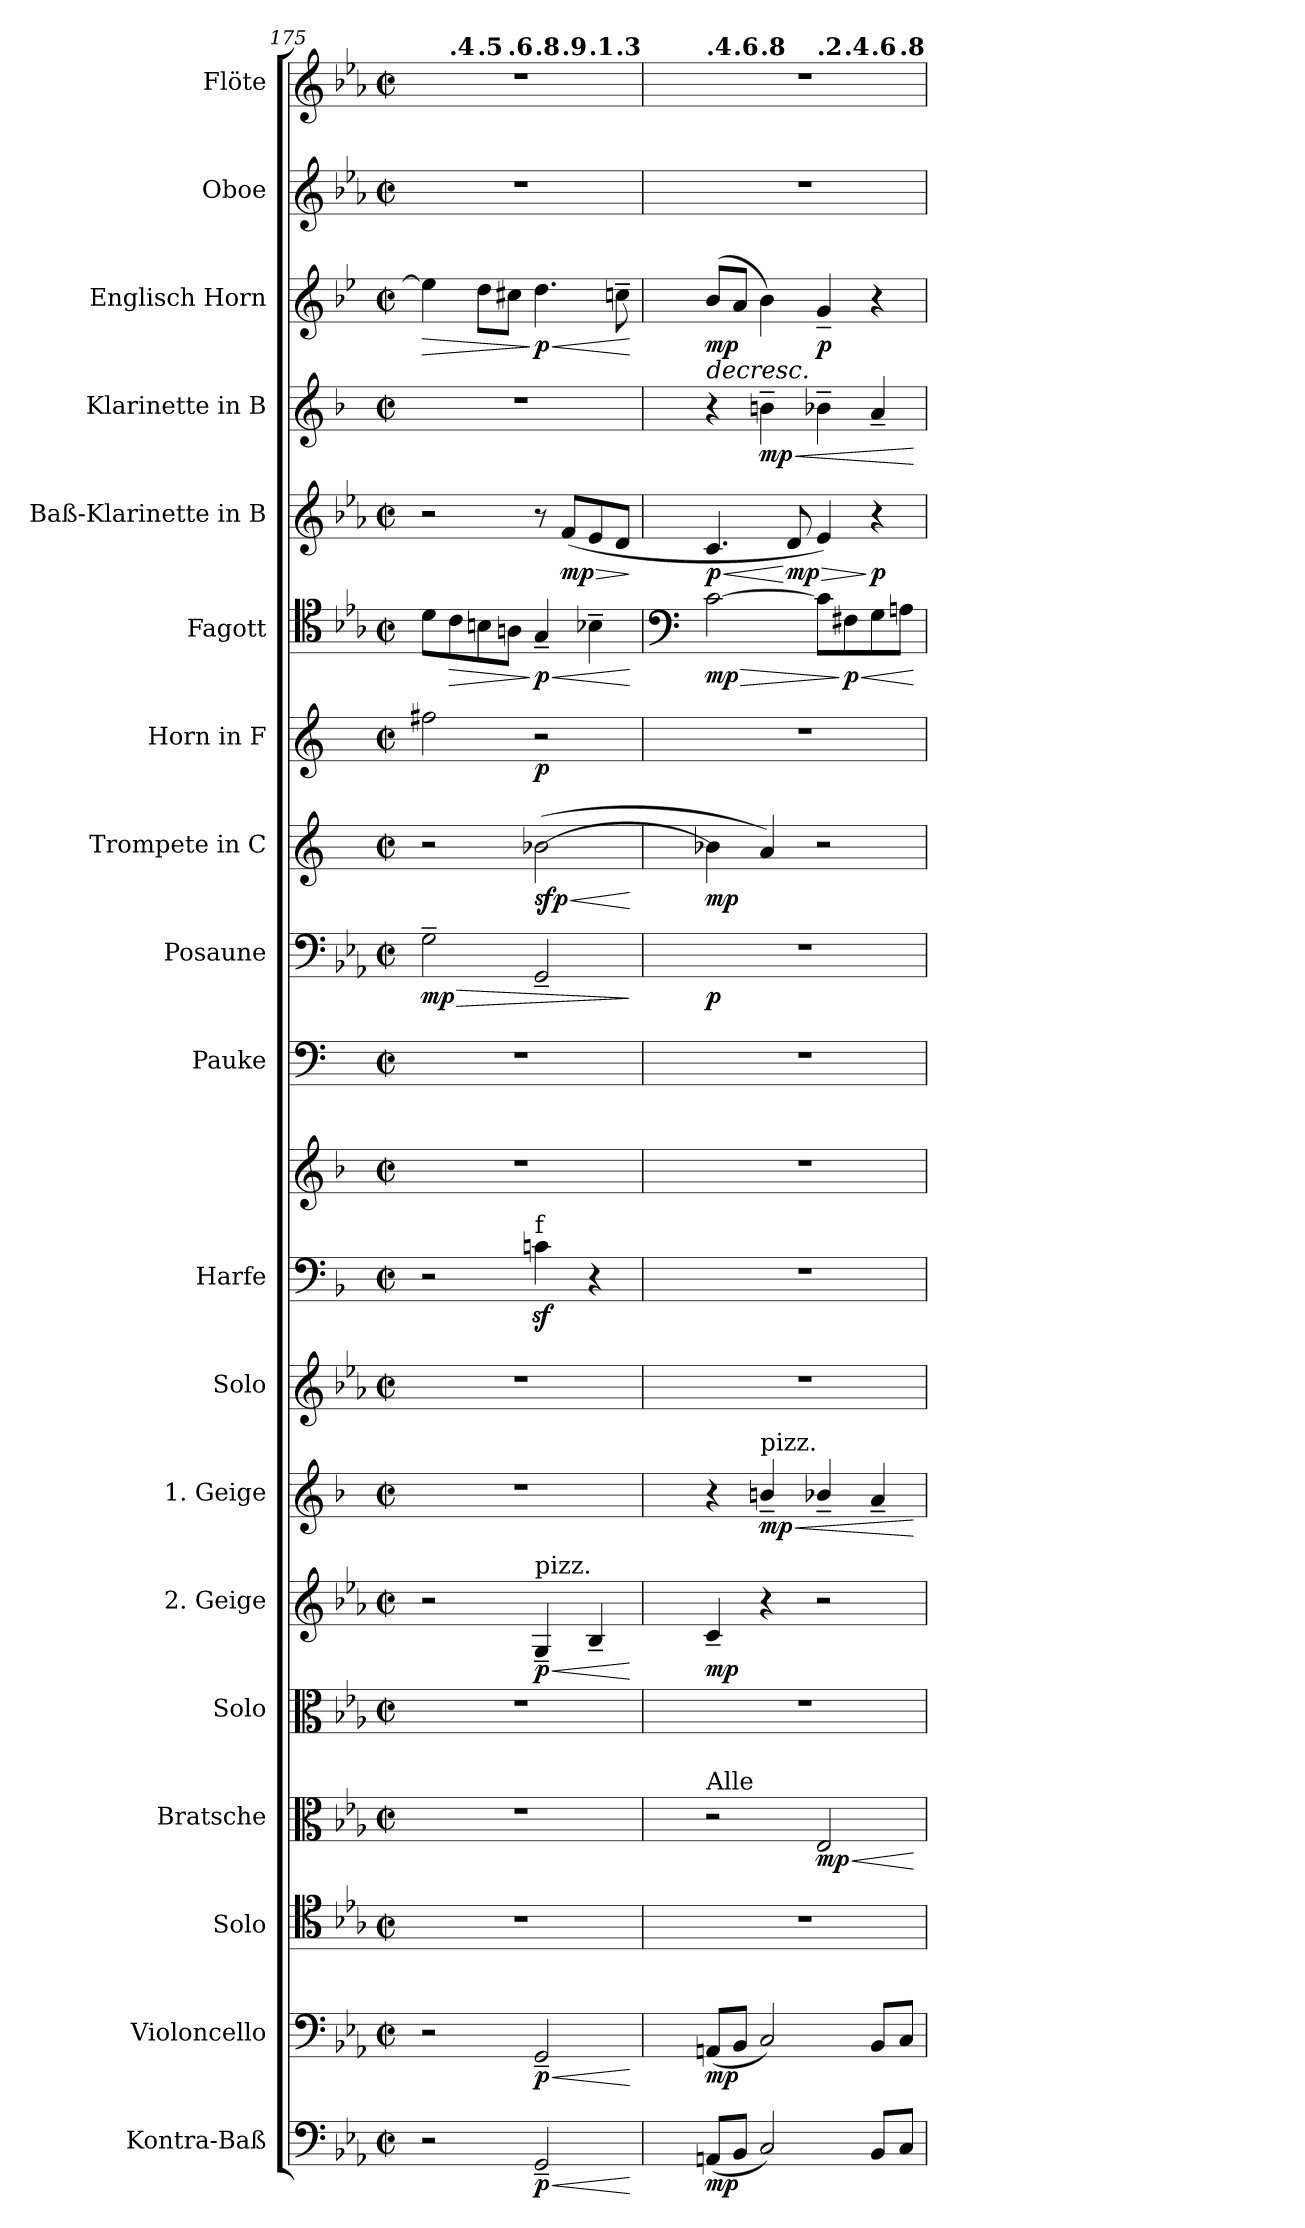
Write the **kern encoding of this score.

**kern	**dynam	**kern	**dynam	**kern	**kern	**dynam	**kern	**kern	**dynam	**kern	**dynam	**kern	**kern	**kern	**kern	**kern	**dynam	**kern	**dynam	**kern	**dynam	**kern	**dynam	**kern	**dynam	**kern	**dynam	**kern	**dynam	**kern	**kern
*part19	*part19	*part18	*part18	*part17	*part16	*part16	*part15	*part14	*part14	*part13	*part13	*part12	*part11	*part11	*part10	*part9	*part9	*part8	*part8	*part7	*part7	*part6	*part6	*part5	*part5	*part4	*part4	*part3	*part3	*part2	*part1
*staff20	*staff20	*staff19	*staff19	*staff18	*staff17	*staff17	*staff16	*staff15	*staff15	*staff14	*staff14	*staff13	*staff12	*staff11	*staff10	*staff9	*staff9	*staff8	*staff8	*staff7	*staff7	*staff6	*staff6	*staff5	*staff5	*staff4	*staff4	*staff3	*staff3	*staff2	*staff1
*I"Kontra-Baß	*	*I"Violoncello	*	*I"Solo	*I"Bratsche	*	*I"Solo	*I"2. Geige	*	*I"1. Geige	*	*I"Solo	*I"Harfe	*	*I"Pauke	*I"Posaune	*	*I"Trompete in C	*	*I"Horn in F	*	*I"Fagott	*	*I"Baß-Klarinette in B	*	*I"Klarinette in B	*	*I"Englisch Horn	*	*I"Oboe	*I"Flöte
*	*	*I'Vlc.	*	*I'Solo	*I'Br.	*	*I'Solo	*I'2. Gg	*	*I'1. Gg.	*	*I'Solo	*I'Hrf.	*	*I'Pk.	*I'Pos.	*	*I'Trp.	*	*I'Hr. F	*	*I'Fg.	*	*	*	*I'Kl. B	*	*I'E. H.	*	*I'Ob.	*I'Fl.
*clefF4	*	*clefF4	*	*clefC4	*clefC3	*	*clefC3	*clefG2	*	*clefG2	*	*clefG2	*clefF4	*clefG2	*clefF4	*clefF4	*	*clefG2	*	*clefG2	*	*clefC4	*	*clefG2	*	*clefG2	*	*clefG2	*	*clefG2	*clefG2
*ITrd7c12	*	*	*	*	*	*	*	*	*	*ITrd1c2	*	*	*ITrd1c2	*ITrd1c2	*	*	*	*	*	*ITrd4c7	*	*	*	*ITrd8c14	*	*ITrd1c2	*	*ITrd4c7	*	*	*
*k[b-e-a-]	*	*k[b-e-a-]	*	*k[b-e-a-]	*k[b-e-a-]	*	*k[b-e-a-]	*k[b-e-a-]	*	*k[b-e-a-]	*	*k[b-e-a-]	*k[b-e-a-]	*k[b-e-a-]	*k[]	*k[b-e-a-]	*	*k[]	*	*k[b-]	*	*k[b-e-a-]	*	*k[b-e-a-]	*	*k[b-e-a-]	*	*k[b-e-a-]	*	*k[b-e-a-]	*k[b-e-a-]
*M2/2	*	*M2/2	*	*M2/2	*M2/2	*	*M2/2	*M2/2	*	*M2/2	*	*M2/2	*M2/2	*M2/2	*M2/2	*M2/2	*	*M2/2	*	*M2/2	*	*M2/2	*	*M2/2	*	*M2/2	*	*M2/2	*	*M2/2	*M2/2
*met(c|)	*	*met(c|)	*	*met(c|)	*met(c|)	*	*met(c|)	*met(c|)	*	*met(c|)	*	*met(c|)	*met(c|)	*met(c|)	*met(c|)	*met(c|)	*	*met(c|)	*	*met(c|)	*	*met(c|)	*	*met(c|)	*	*met(c|)	*	*met(c|)	*	*met(c|)	*met(c|)
*MM116	*	*MM116	*	*MM116	*MM116	*	*MM116	*MM116	*	*MM116	*	*MM116	*MM116	*MM116	*MM116	*MM116	*	*MM116	*	*MM116	*	*MM116	*	*MM116	*	*MM116	*	*MM116	*	*MM116	*MM116
=175	=175	=175	=175	=175	=175	=175	=175	=175	=175	=175	=175	=175	=175	=175	=175	=175	=175	=175	=175	=175	=175	=175	=175	=175	=175	=175	=175	=175	=175	=175	=175
!	!	!	!	!	!	!	!	!	!	!	!	!	!	!	!	!	!	!	!	!	!	!	!	!	!	!	!	!	!	!	!LO:TX:a:B:t=.2
!	!	!	!	!	!	!	!	!	!	!	!	!	!	!	!	!	!LO:HP:b	!	!	!	!	!	!	!	!	!	!	!	!LO:HP:b	!	!
!	!	!	!	!	!	!	!	!	!	!	!	!	!	!	!	!	!LO:DY:n=1:b	!	!	!	!	!	!	!	!	!	!	!	!	!	!
*	*	*	*	*	*	*	*	*	*	*	*	*	*	*	*	*	*	*	*	*	*	*	*	*	*	*	*	*	*	*	*^
*	*	*	*	*	*	*	*	*	*	*	*	*	*	*	*	*	*	*	*	*	*	*	*	*	*	*	*	*	*	*	*	*^
*	*	*	*	*	*	*	*	*	*	*	*	*	*	*	*	*	*	*	*	*	*	*	*	*	*	*	*	*	*	*	*	*	*^
*	*	*	*	*	*	*	*	*	*	*	*	*	*	*	*	*	*	*	*	*	*	*	*	*	*	*	*	*	*	*	*	*	*	*^
*	*	*	*	*	*	*	*	*	*	*	*	*	*	*	*	*	*	*	*	*	*	*	*	*	*	*	*	*	*	*	*	*	*	*	*^
*	*	*	*	*	*	*	*	*	*	*	*	*	*	*	*	*	*	*	*	*	*	*	*	*	*	*	*	*	*	*	*	*	*	*	*	*^
2r	.	2r	.	1r	1r	.	1r	2r	.	1r	.	1r	2r	1r	1r	2G~\	> mp	2r	.	2bn\	.	8d\L	.	2r	.	1r	.	4a\]	>	1r	1r	8ryy	4ryy	4.ryy	2ryy	2ryy	2.ryy
*	*	*	*	*	*	*	*	*	*	*	*	*	*	*	*	*	*	*	*	*	*	*	*	*	*	*	*	*	*	*	*MM116	*	*	*	*	*	*
!	!	!	!	!	!	!	!	!	!	!	!	!	!	!	!	!	!	!	!	!	!	!	!	!	!	!	!	!	!	!	!	!LO:TX:a:B:t=.4	!	!	!	!	!
!	!	!	!	!	!	!	!	!	!	!	!	!	!	!	!	!	!	!	!	!	!	!	!LO:HP:b	!	!	!	!	!	!	!	!	!	!	!	!	!	!
.	.	.	.	.	.	.	.	.	.	.	.	.	.	.	.	.	.	.	.	.	.	8c\	>	.	.	.	.	.	.	.	.	2..ryy	.	.	.	.	.
*	*	*	*	*	*	*	*	*	*	*	*	*	*	*	*	*	*	*	*	*	*	*	*	*	*	*	*	*	*	*	*MM116	*	*	*	*	*	*
!	!	!	!	!	!	!	!	!	!	!	!	!	!	!	!	!	!	!	!	!	!	!	!	!	!	!	!	!	!	!	!	!	!LO:TX:a:B:t=.5	!	!	!	!
.	.	.	.	.	.	.	.	.	.	.	.	.	.	.	.	.	.	.	.	.	.	8Bn\	.	.	.	.	.	8g\L	.	.	.	.	2.ryy	.	.	.	.
*	*	*	*	*	*	*	*	*	*	*	*	*	*	*	*	*	*	*	*	*	*	*	*	*	*	*	*	*	*	*	*MM116	*	*	*	*	*	*
!	!	!	!	!	!	!	!	!	!	!	!	!	!	!	!	!	!	!	!	!	!	!	!	!	!	!	!	!	!	!	!	!	!	!LO:TX:a:B:t=.6	!	!	!
.	.	.	.	.	.	.	.	.	.	.	.	.	.	.	.	.	.	.	.	.	.	8An\J	.	.	.	.	.	8f#X\J	.	.	.	.	.	2ryy	.	.	.
*	*	*	*	*	*	*	*	*	*	*	*	*	*	*	*	*	*	*	*	*	*	*	*	*	*	*	*	*	*	*	*MM116	*	*	*	*	*	*
!	!	!	!	!	!	!	!	!	!	!	!	!	!	!	!	!	!	!	!	!	!	!	!	!	!	!	!	!	!	!	!	!	!	!	!LO:TX:a:B:t=.8	!	!
!	!	!	!	!	!	!	!	!	!	!	!	!	!LO:TX:a:t=f	!	!	!	!	!	!	!	!	!	!	!	!	!	!	!	!	!	!	!	!	!	!	!	!
!	!	!	!	!	!	!	!	!LO:TX:a:t=pizz.	!	!	!	!	!	!	!	!	!	!	!	!	!	!	!	!	!	!	!	!	!	!	!	!	!	!	!	!	!
!	!LO:HP:b	!	!LO:HP:b	!	!	!	!	!	!LO:HP:b	!	!	!	!	!	!	!	!	!	!LO:HP:b	!	!	!	!LO:HP:n=1:b	!	!	!	!	!	!LO:HP:n=1:b	!	!	!	!	!	!	!	!
!	!LO:DY:n=1:b	!	!LO:DY:n=1:b	!	!	!	!	!	!LO:DY:n=1:b	!	!	!	!	!	!	!	!	!	!LO:DY:n=1:b	!	!LO:DY:b	!	!LO:DY:n=1:b	!	!	!	!	!	!LO:DY:n=1:b	!	!	!	!	!	!	!	!
2GGG~/	< p	2GG~/	< p	.	.	.	.	4G~/	< p	.	.	.	4B-Xz<\	.	.	2GG~/	.	(>[2b-X\	< sfp	2r	p	4G~/	] < p	8r	.	.	.	4.g\	] < p	.	.	.	.	.	2ryy	8ryy	.
*	*	*	*	*	*	*	*	*	*	*	*	*	*	*	*	*	*	*	*	*	*	*	*	*	*	*	*	*	*	*	*MM116	*	*	*	*	*	*
!	!	!	!	!	!	!	!	!	!	!	!	!	!	!	!	!	!	!	!	!	!	!	!	!	!	!	!	!	!	!	!	!	!	!	!	!LO:TX:a:B:t=.9	!
!	!	!	!	!	!	!	!	!	!	!	!	!	!	!	!	!	!	!	!	!	!	!	!	!	!LO:HP:b	!	!	!	!	!	!	!	!	!	!	!	!
!	!	!	!	!	!	!	!	!	!	!	!	!	!	!	!	!	!	!	!	!	!	!	!	!	!LO:DY:n=1:b	!	!	!	!	!	!	!	!	!	!	!	!
.	.	.	.	.	.	.	.	.	.	.	.	.	.	.	.	.	.	.	.	.	.	.	.	(<8F/L	> mp	.	.	.	.	.	.	.	.	.	.	4.ryy	.
*	*	*	*	*	*	*	*	*	*	*	*	*	*	*	*	*	*	*	*	*	*	*	*	*	*	*	*	*	*	*	*MM118	*	*	*	*	*	*
!	!	!	!	!	!	!	!	!	!	!	!	!	!	!	!	!	!	!	!	!	!	!	!	!	!	!	!	!	!	!	!	!	!	!	!	!	!LO:TX:a:B:t=.1
.	.	.	.	.	.	.	.	4B-~/	.	.	.	.	4r	.	.	.	.	.	.	.	.	4B-X~\	.	8E-/	.	.	.	.	.	.	.	.	.	.	.	.	4ryy
*	*	*	*	*	*	*	*	*	*	*	*	*	*	*	*	*	*	*	*	*	*	*	*	*	*	*	*	*	*	*	*MM118	*	*	*	*	*	*
!	!	!	!	!	!	!	!	!	!	!	!	!	!	!	!	!	!	!	!	!	!	!	!	!	!	!	!	!	!	!	!	!	!	!LO:TX:a:B:t=.3	!	!	!
.	.	.	.	.	.	.	.	.	.	.	.	.	.	.	.	.	.	.	.	.	.	.	.	8D/J	.	.	.	8fn~\	.	.	.	.	.	8ryy	.	.	.
.	[	.	[	.	.	.	.	.	[	.	.	.	.	.	.	.	]	.	[	.	.	.	[	.	]	.	.	.	[	.	.	.	.	.	.	.	.
*	*	*	*	*	*	*	*	*	*	*	*	*	*	*	*	*	*	*	*	*	*	*	*	*	*	*	*	*	*	*	*v	*v	*v	*v	*v	*v	*v
!!LO:PB:g=z
=176	=176	=176	=176	=176	=176	=176	=176	=176	=176	=176	=176	=176	=176	=176	=176	=176	=176	=176	=176	=176	=176	=176	=176	=176	=176	=176	=176	=176	=176	=176	=176
*	*	*	*	*	*	*	*	*	*	*	*	*	*	*	*	*	*	*	*	*	*	*clefF4	*	*	*	*	*	*	*	*	*
*	*	*	*	*	*	*	*	*	*	*	*	*	*	*	*	*	*	*	*	*	*	*	*	*	*	*	*	*	*	*	*MM118
*	*	*	*	*	*	*	*	*	*	*	*	*	*	*	*	*	*	*	*	*	*	*	*	*	*	*	*	*	*	*	*^
*	*	*	*	*	*	*	*	*	*	*	*	*	*	*	*	*	*	*	*	*	*	*	*	*	*	*	*	*	*	*	*	*^
*	*	*	*	*	*	*	*	*	*	*	*	*	*	*	*	*	*	*	*	*	*	*	*	*	*	*	*	*	*	*	*	*	*^
*	*	*	*	*	*	*	*	*	*	*	*	*	*	*	*	*	*	*	*	*	*	*	*	*	*	*	*	*	*	*	*	*	*	*^
*	*	*	*	*	*	*	*	*	*	*	*	*	*	*	*	*	*	*	*	*	*	*	*	*	*	*	*	*	*	*	*	*	*	*	*^
*	*	*	*	*	*	*	*	*	*	*	*	*	*	*	*	*	*	*	*	*	*	*	*	*	*	*	*	*	*	*	*	*	*	*	*	*^
!	!	!	!	!	!	!	!	!	!	!	!	!	!	!	!	!	!	!	!	!	!	!	!	!	!	!	!	!	!	!	!LO:TX:a:B:t=.4	!	!	!	!	!	!
!	!	!	!	!	!LO:TX:a:t=Alle	!	!	!	!	!	!	!	!	!	!	!	!	!	!	!	!	!	!	!	!	!	!	!	!	!	!	!	!	!	!	!	!
!	!LO:DY:b	!	!LO:DY:b	!	!	!	!	!	!LO:DY:b	!	!	!	!	!	!	!	!LO:DY:b	!	!LO:DY:b	!	!	!	!LO:HP:b	!	!LO:HP:b	!	!	!	!LO:HP:b	!	!	!	!	!	!	!	!
!	!	!	!	!	!	!	!	!	!	!	!	!	!	!	!	!	!	!	!	!	!	!	!LO:DY:n=1:b	!	!LO:DY:n=1:b	!	!	!	!LO:DY:n=1:b	!	!	!	!	!	!	!	!
*	*	*	*	*	*	*	*	*	*	*	*	*	*	*	*	*	*	*	*	*	*	*	*	*	*	*	*	*	*	*	*	*	*	*	*	*	*^
(<8AAAn/L	mp	(<8AAn/L	mp	1r	2r	.	1r	4c~/	mp	4r	.	1r	1r	1r	1r	1r	p	4b-X\]	mp	1r	.	[2c\	> mp	4.C/	< p	4r	.	(>8e-/L	> mp	1r	1r	8ryy	4ryy	2ryy	2ryy	2.ryy	2..ryy	4.ryy
*	*	*	*	*	*	*	*	*	*	*	*	*	*	*	*	*	*	*	*	*	*	*	*	*	*	*	*	*	*	*	*MM118	*	*	*	*	*	*	*
!	!	!	!	!	!	!	!	!	!	!	!	!	!	!	!	!	!	!	!	!	!	!	!	!	!	!	!	!	!	!	!	!LO:TX:a:B:t=.6	!	!	!	!	!	!
8BBB-/J	.	8BB-/J	.	.	.	.	.	.	.	.	.	.	.	.	.	.	.	.	.	.	.	.	.	.	.	.	.	8d/J	.	.	.	2..ryy	.	.	.	.	.	.
*	*	*	*	*	*	*	*	*	*	*	*	*	*	*	*	*	*	*	*	*	*	*	*	*	*	*	*	*	*	*	*MM118	*	*	*	*	*	*	*
!	!	!	!	!	!	!	!	!	!	!	!	!	!	!	!	!	!	!	!	!	!	!	!	!	!	!	!	!	!	!	!	!	!LO:TX:a:B:t=.8	!	!	!	!	!
!	!	!	!	!	!	!	!	!	!	!LO:TX:a:t=pizz.	!	!	!	!	!	!	!	!	!	!	!	!	!	!	!	!	!	!	!	!	!	!	!	!	!	!	!	!
!	!	!	!	!	!	!	!	!	!	!	!LO:HP:b	!	!	!	!	!	!	!	!	!	!	!	!	!	!	!	!LO:HP:b	!	!	!	!	!	!	!	!	!	!	!
!	!	!	!	!	!	!	!	!	!	!	!LO:DY:n=1:b	!	!	!	!	!	!	!	!	!	!	!	!	!	!	!	!LO:DY:n=1:b	!	!	!	!	!	!	!	!	!	!	!
2CC/)	.	2C/)	.	.	.	.	.	4r	.	4an~/	< mp	.	.	.	.	.	.	4a/)	.	.	.	.	.	.	.	4an~\	< mp	4e-\)	.	.	.	.	2.ryy	.	.	.	.	.
*	*	*	*	*	*	*	*	*	*	*	*	*	*	*	*	*	*	*	*	*	*	*	*	*	*	*	*	*	*	*	*MM120	*	*	*	*	*	*	*
!	!	!	!	!	!	!	!	!	!	!	!	!	!	!	!	!	!	!	!	!	!	!	!	!	!LO:HP:n=1:b	!	!	!	!	!	!	!	!	!	!	!	!	!
!	!	!	!	!	!	!	!	!	!	!	!	!	!	!	!	!	!	!	!	!	!	!	!	!	!LO:DY:n=2:b	!	!	!	!	!	!	!	!	!	!	!	!	!
.	.	.	.	.	.	.	.	.	.	.	.	.	.	.	.	.	.	.	.	.	.	.	.	8D/	[ > mp	.	.	.	.	.	.	.	.	.	.	.	.	2ryy
*	*	*	*	*	*	*	*	*	*	*	*	*	*	*	*	*	*	*	*	*	*	*	*	*	*	*	*	*	*	*	*MM120	*	*	*	*	*	*	*
!	!	!	!	!	!	!	!	!	!	!	!	!	!	!	!	!	!	!	!	!	!	!	!	!	!	!	!	!	!	!	!	!	!	!LO:TX:a:B:t=.2	!	!	!	!
!	!	!	!	!	!	!LO:HP:b	!	!	!	!	!	!	!	!	!	!	!	!	!	!	!	!	!	!	!	!	!	!	!	!	!	!	!	!	!	!	!	!
!	!	!	!	!	!	!LO:DY:n=1:b	!	!	!	!	!	!	!	!	!	!	!	!	!	!	!	!	!	!	!	!	!	!	!LO:DY:n=2:b	!	!	!	!	!	!	!	!	!
.	.	.	.	.	2E-/	< mp	.	2r	.	4a-X~/	.	.	.	.	.	.	.	2r	.	.	.	8c\L]	.	4E-/)	.	4a-X~\	.	4c~/	p	.	.	.	.	2ryy	8ryy	.	.	.
*	*	*	*	*	*	*	*	*	*	*	*	*	*	*	*	*	*	*	*	*	*	*	*	*	*	*	*	*	*	*	*MM120	*	*	*	*	*	*	*
!	!	!	!	!	!	!	!	!	!	!	!	!	!	!	!	!	!	!	!	!	!	!	!	!	!	!	!	!	!	!	!	!	!	!	!LO:TX:a:B:t=.4	!	!	!
!	!	!	!	!	!	!	!	!	!	!	!	!	!	!	!	!	!	!	!	!	!	!	!LO:HP:n=1:b	!	!	!	!	!	!	!	!	!	!	!	!	!	!	!
!	!	!	!	!	!	!	!	!	!	!	!	!	!	!	!	!	!	!	!	!	!	!	!LO:DY:n=2:b	!	!	!	!	!	!	!	!	!	!	!	!	!	!	!
.	.	.	.	.	.	.	.	.	.	.	.	.	.	.	.	.	.	.	.	.	.	8F#X\	] < p	.	.	.	.	.	.	.	.	.	.	.	4.ryy	.	.	.
*	*	*	*	*	*	*	*	*	*	*	*	*	*	*	*	*	*	*	*	*	*	*	*	*	*	*	*	*	*	*	*MM120	*	*	*	*	*	*	*
!	!	!	!	!	!	!	!	!	!	!	!	!	!	!	!	!	!	!	!	!	!	!	!	!	!	!	!	!	!	!	!	!	!	!	!	!LO:TX:a:B:t=.6	!	!
!	!	!	!	!	!	!	!	!	!	!	!	!	!	!	!	!	!	!	!	!	!	!	!	!	!LO:DY:n=3:b	!	!	!	!	!	!	!	!	!	!	!	!	!
8BBB-/L	.	8BB-/L	.	.	.	.	.	.	.	4g~/	.	.	.	.	.	.	.	.	.	.	.	8G\	.	4r	] p	4g~/	.	4r	]	.	.	.	.	.	.	4ryy	.	.
*	*	*	*	*	*	*	*	*	*	*	*	*	*	*	*	*	*	*	*	*	*	*	*	*	*	*	*	*	*	*	*MM120	*	*	*	*	*	*	*
!	!	!	!	!	!	!	!	!	!	!	!	!	!	!	!	!	!	!	!	!	!	!	!	!	!	!	!	!	!	!	!	!	!	!	!	!	!LO:TX:a:B:t=.8	!
8CC/J	.	8C/J	.	.	.	.	.	.	.	.	.	.	.	.	.	.	.	.	.	.	.	8An\J	.	.	.	.	.	.	.	.	.	.	.	.	.	.	8ryy	8ryy
.	.	.	.	.	.	[	.	.	.	.	[	.	.	.	.	.	.	.	.	.	.	.	[	.	.	.	[	.	.	.	.	.	.	.	.	.	.	.
*	*	*	*	*	*	*	*	*	*	*	*	*	*	*	*	*	*	*	*	*	*	*	*	*	*	*	*	*	*	*	*v	*v	*v	*v	*v	*v	*v	*v
=	=	=	=	=	=	=	=	=	=	=	=	=	=	=	=	=	=	=	=	=	=	=	=	=	=	=	=	=	=	=	=
*-	*-	*-	*-	*-	*-	*-	*-	*-	*-	*-	*-	*-	*-	*-	*-	*-	*-	*-	*-	*-	*-	*-	*-	*-	*-	*-	*-	*-	*-	*-	*-
